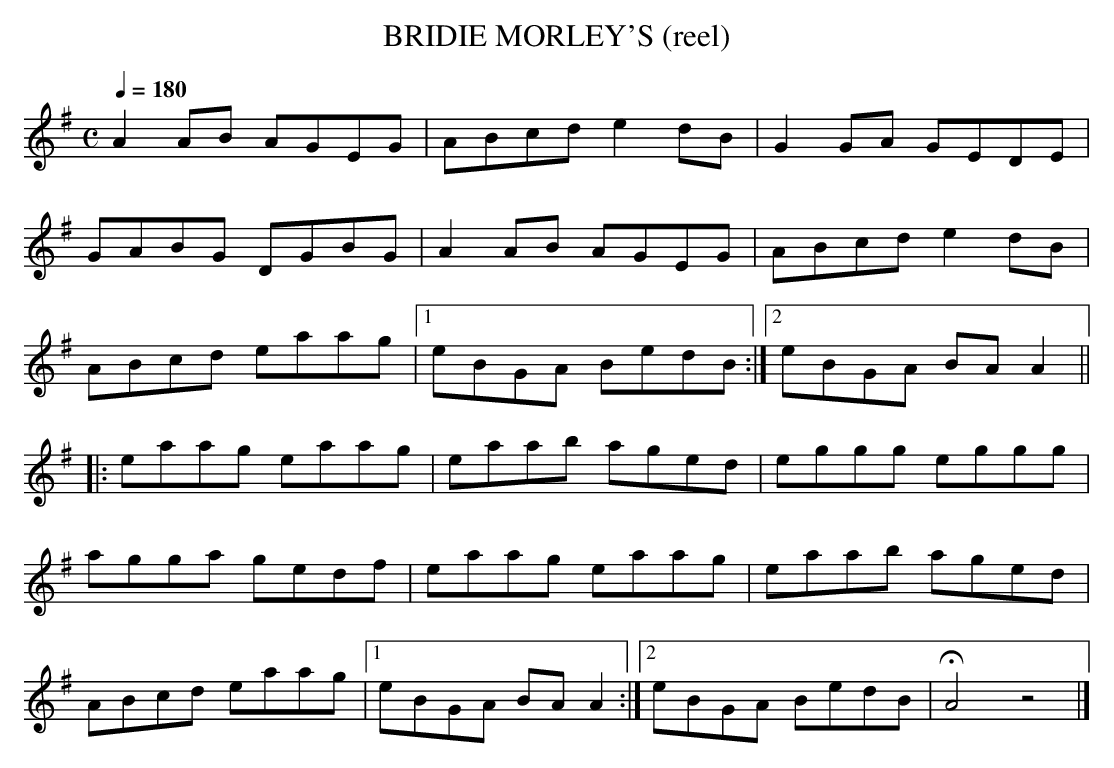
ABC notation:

X:1
T:BRIDIE MORLEY'S (reel)
Q:1/4=180
M:C
K:Ador
A2AB AGEG|ABcd e2dB|G2GA GEDE|
GABG DGBG|A2AB AGEG|ABcd e2dB|
ABcd eaag|1 eBGA BedB :|\
[2 eBGA BAA2||
|:eaag eaag|eaab aged|eggg eggg|
agga gedf|eaag eaag|eaab aged|
ABcd eaag|1 eBGA BAA2 :|\
[2 eBGA BedB|HA4z4|]
